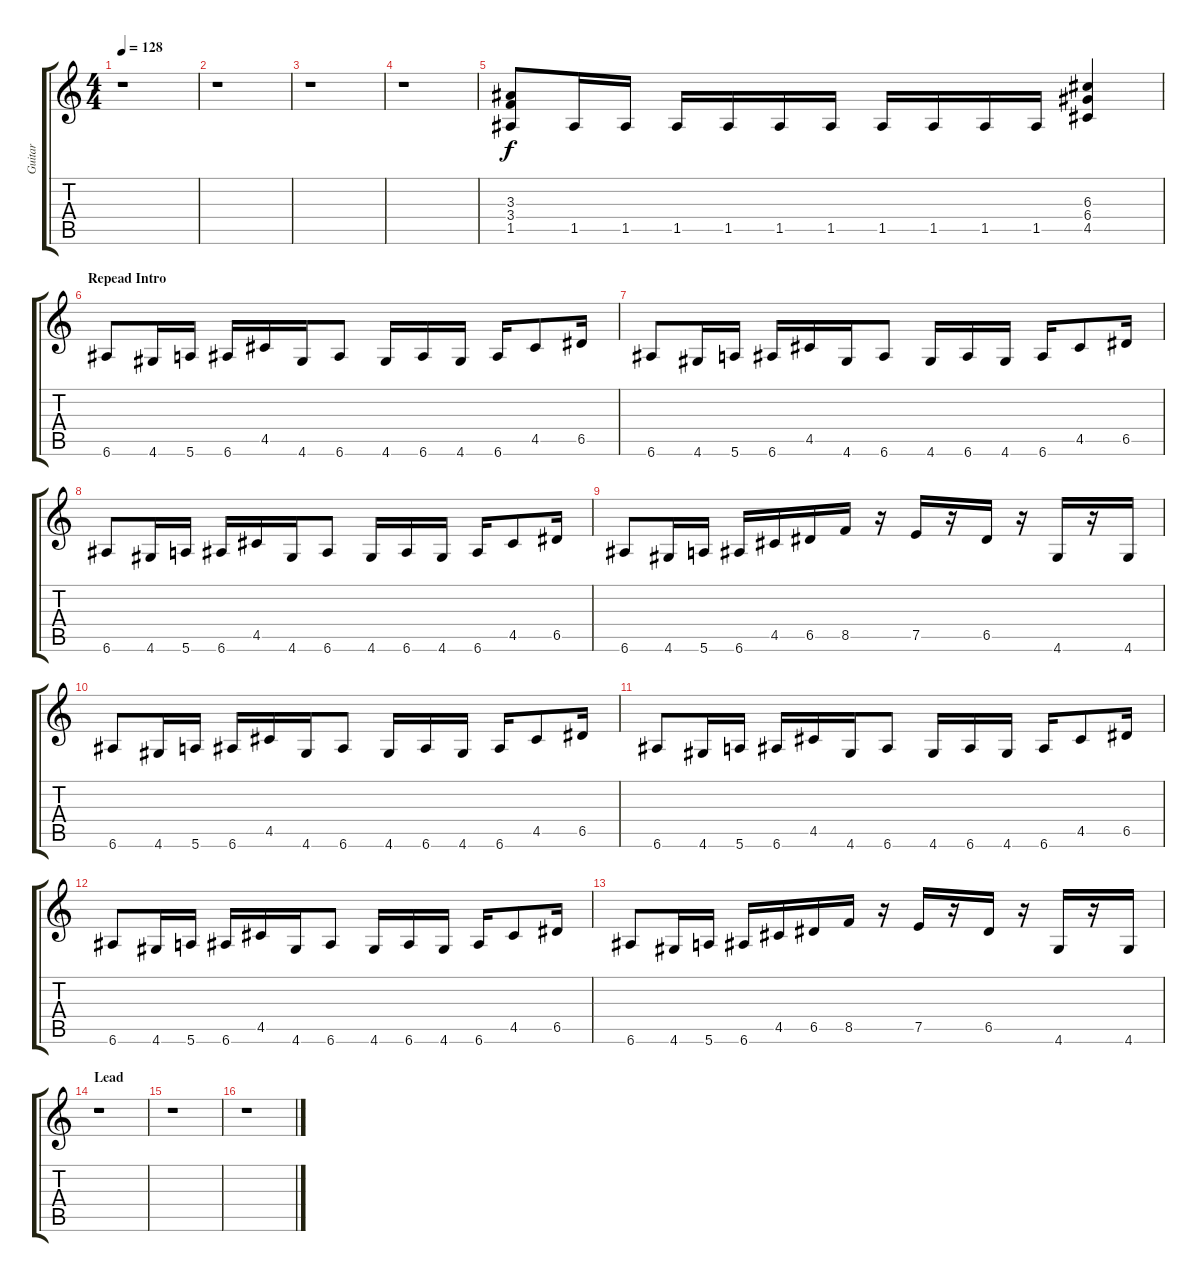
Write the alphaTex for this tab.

\track ("Guitar" "Guitar") {instrument distortionguitar}
\staff {score tabs}
\tuning (E4 B3 G3 D3 A2 E2) {hide}
\ts (4 4)
\tempo 128
\clef g2
\ks c
r.1{dy f} |
r.1 |
r.1 |
r.1 |
(3.3 3.4 1.5).8 1.5.16 1.5.16 1.5.16 1.5.16 1.5.16 1.5.16 1.5.16 1.5.16 1.5.16 1.5.16 (6.3 6.4 4.5).4 |
\section ("" "Repead Intro")
6.6.8 4.6.16 5.6.16 6.6.16 4.5.16 4.6.16 6.6.8 4.6.16 6.6.16 4.6.16 6.6.16 4.5.8 6.5.16 |
6.6.8 4.6.16 5.6.16 6.6.16 4.5.16 4.6.16 6.6.8 4.6.16 6.6.16 4.6.16 6.6.16 4.5.8 6.5.16 |
6.6.8 4.6.16 5.6.16 6.6.16 4.5.16 4.6.16 6.6.8 4.6.16 6.6.16 4.6.16 6.6.16 4.5.8 6.5.16 |
6.6.8 4.6.16 5.6.16 6.6.16 4.5.16 6.5.16 8.5.16 r.16 7.5.16 r.16 6.5.16 r.16 4.6.16 r.16 4.6.16 |
6.6.8 4.6.16 5.6.16 6.6.16 4.5.16 4.6.16 6.6.8 4.6.16 6.6.16 4.6.16 6.6.16 4.5.8 6.5.16 |
6.6.8 4.6.16 5.6.16 6.6.16 4.5.16 4.6.16 6.6.8 4.6.16 6.6.16 4.6.16 6.6.16 4.5.8 6.5.16 |
6.6.8 4.6.16 5.6.16 6.6.16 4.5.16 4.6.16 6.6.8 4.6.16 6.6.16 4.6.16 6.6.16 4.5.8 6.5.16 |
6.6.8 4.6.16 5.6.16 6.6.16 4.5.16 6.5.16 8.5.16 r.16 7.5.16 r.16 6.5.16 r.16 4.6.16 r.16 4.6.16 |
\section ("" "Lead")
r.1 |
r.1 |
r.1
